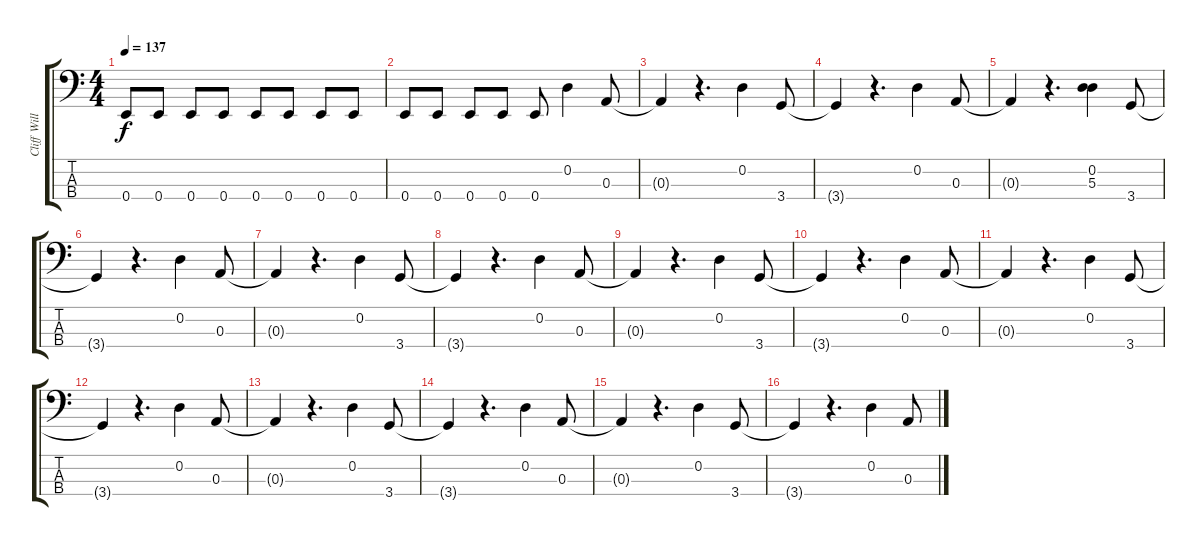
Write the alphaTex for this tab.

\track ("Cliff Williams / Bass" "Cliff Will") {instrument electricbassfinger}
\staff {score tabs}
\tuning (G2 D2 A1 E1) {hide}
\ts (4 4)
\tempo 137
\clef f4
\ks c
0.4.8{dy f} 0.4.8 0.4.8 0.4.8 0.4.8 0.4.8 0.4.8 0.4.8 |
0.4.8 0.4.8 0.4.8 0.4.8 0.4.8 0.2.4 0.3.8 |
0.3{t}.4 r.4{d} 0.2.4 3.4.8 |
3.4{t}.4 r.4{d} 0.2.4 0.3.8 |
0.3{t}.4 r.4{d} (0.2 5.3).4 3.4.8 |
3.4{t}.4 r.4{d} 0.2.4 0.3.8 |
0.3{t}.4 r.4{d} 0.2.4 3.4.8 |
3.4{t}.4 r.4{d} 0.2.4 0.3.8 |
0.3{t}.4 r.4{d} 0.2.4 3.4.8 |
3.4{t}.4 r.4{d} 0.2.4 0.3.8 |
0.3{t}.4 r.4{d} 0.2.4 3.4.8 |
3.4{t}.4 r.4{d} 0.2.4 0.3.8 |
0.3{t}.4 r.4{d} 0.2.4 3.4.8 |
3.4{t}.4 r.4{d} 0.2.4 0.3.8 |
0.3{t}.4 r.4{d} 0.2.4 3.4.8 |
3.4{t}.4 r.4{d} 0.2.4 0.3.8
